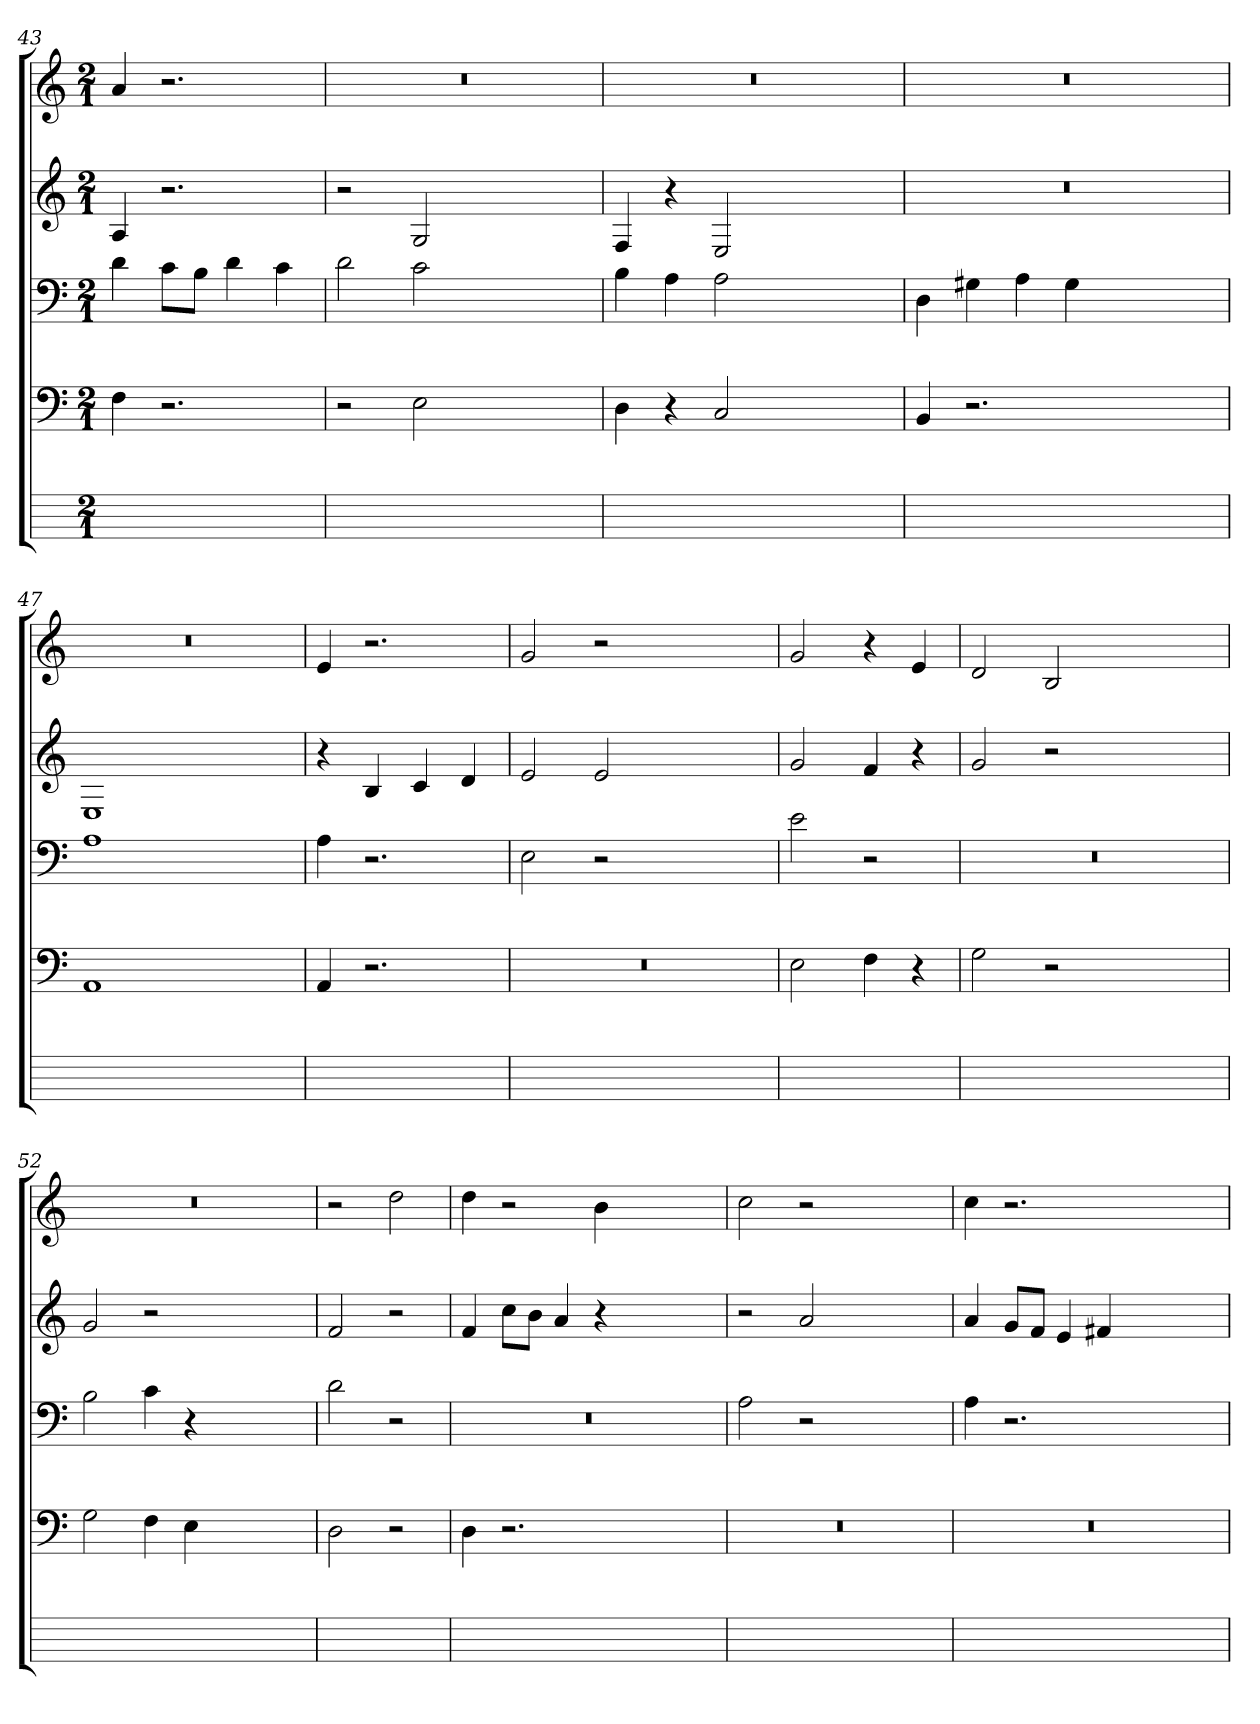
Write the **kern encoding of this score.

**kern	**kern	**kern	**kern	**kern
*part5	*part4	*part3	*part2	*part1
*staff5	*staff4	*staff3	*staff2	*staff1
*	*clefF4	*clefF4	*clefG2	*clefG2
*	*k[]	*k[]	*k[]	*k[]
*	*C:	*C:	*C:	*C:
*M2/1	*M2/1	*M2/1	*M2/1	*M2/1
=43	=43	=43	=43	=43
1ryy	4F	4d	4A	4a
.	2.r	8ciL	2.r	2.r
.	.	8BiJ	.	.
.	.	4di	.	.
.	.	4ci	.	.
=44	=44	=44	=44	=44
0ryy	2r	2dj	2r	0r
.	2E	2c	2GZ	.
.	1ryy	1ryy	1ryy	.
=45	=45	=45	=45	=45
0ryy	4D	4B	4FZ	0r
.	4r	4Ai	4r	.
.	2C	2A	2EZ	.
.	1ryy	1ryy	1ryy	.
=46	=46	=46	=46	=46
0ryy	4BB	4DZ	0r	0r
.	2.r	4G#Xi	.	.
.	.	4Ai	.	.
.	.	4G#i	.	.
.	1ryy	1ryy	.	.
=47	=47	=47	=47	=47
0ryy	1AA	1A	1EZ	0r
.	1ryy	1ryy	1ryy	.
=48	=48	=48	=48	=48
1ryy	4AAj	4Aj	4r	4e
.	2.r	2.r	4Bi	2.r
.	.	.	4ci	.
.	.	.	4di	.
=49	=49	=49	=49	=49
0ryy	0r	2EZ	2e	2g
.	.	2r	2ej	2r
.	.	1ryy	1ryy	1ryy
=50	=50	=50	=50	=50
1ryy	2E	2eZ	2g	2g
.	4FZ	2r	4fZ	4r
.	4r	.	4r	4ei
=51	=51	=51	=51	=51
0ryy	2G	0r	2gj	2d
.	2r	.	2r	2BZ
.	1ryy	.	1ryy	1ryy
=52	=52	=52	=52	=52
0ryy	2G	2B	2g	0r
.	4FZ	4cZ	2r	.
.	4Ei	4r	.	.
.	1ryy	1ryy	1ryy	.
=53	=53	=53	=53	=53
1ryy	2D	2d	2f	2r
.	2r	2r	2r	2dd
=54	=54	=54	=54	=54
0ryy	4Dj	0r	4fj	4dd
.	2.r	.	8cciL	2r
.	.	.	8biJ	.
.	.	.	4aZ	.
.	.	.	4r	4bi
.	1ryy	.	1ryy	1ryy
=55	=55	=55	=55	=55
0ryy	0r	2A	2r	2cc
.	.	2r	2a	2r
.	.	1ryy	1ryy	1ryy
=56	=56	=56	=56	=56
0ryy	0r	4Aj	4a	4ccj
.	.	2.r	8giL	2.r
.	.	.	8fiJ	.
.	.	.	4eZ	.
.	.	.	4f#Xi	.
.	.	1ryy	1ryy	1ryy
=	=	=	=	=
*-	*-	*-	*-	*-
